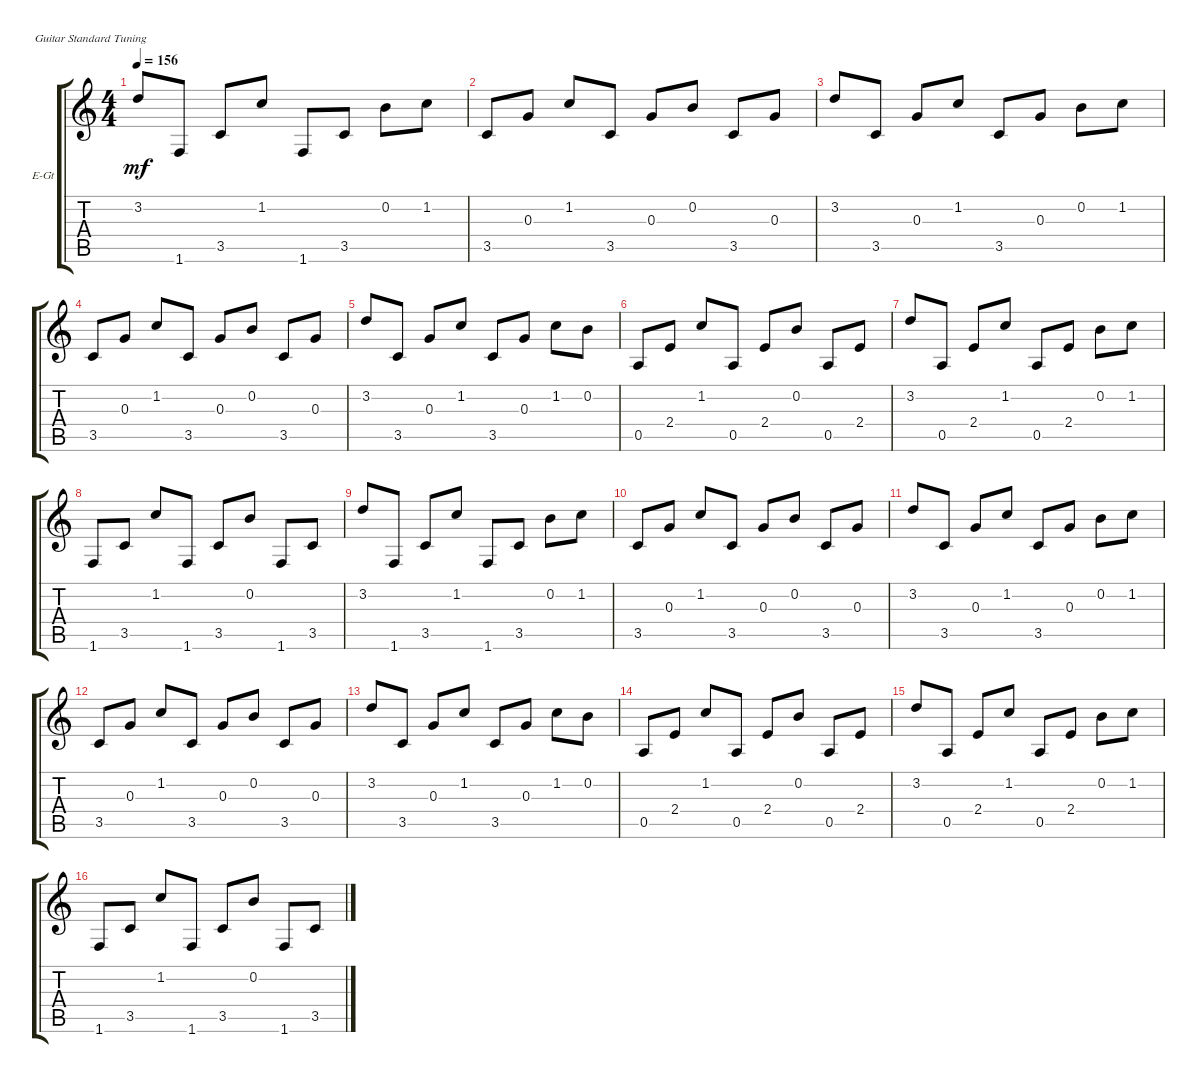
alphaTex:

\defaultSystemsLayout 4
\bracketExtendMode groupsimilarinstruments
\firstSystemTrackNameOrientation horizontal
\otherSystemsTrackNameOrientation horizontal
\track ("Electric Guitar" "E-Gt") {instrument overdrivenguitar}
\staff {score tabs}
\tuning (E4 B3 G3 D3 A2 E2)
\ts (4 4)
\tempo 156
\clef g2
\ks c
3.2.8{dy mf} 1.6.8 3.5.8 1.2.8 1.6.8 3.5.8 0.2.8 1.2.8 |
3.5.8 0.3.8 1.2.8 3.5.8 0.3.8 0.2.8 3.5.8 0.3.8 |
3.2.8 3.5.8 0.3.8 1.2.8 3.5.8 0.3.8 0.2.8 1.2.8 |
3.5.8 0.3.8 1.2.8 3.5.8 0.3.8 0.2.8 3.5.8 0.3.8 |
3.2.8 3.5.8 0.3.8 1.2.8 3.5.8 0.3.8 1.2.8 0.2.8 |
0.5.8 2.4.8 1.2.8 0.5.8 2.4.8 0.2.8 0.5.8 2.4.8 |
3.2.8 0.5.8 2.4.8 1.2.8 0.5.8 2.4.8 0.2.8 1.2.8 |
1.6.8 3.5.8 1.2.8 1.6.8 3.5.8 0.2.8 1.6.8 3.5.8 |
3.2.8 1.6.8 3.5.8 1.2.8 1.6.8 3.5.8 0.2.8 1.2.8 |
3.5.8 0.3.8 1.2.8 3.5.8 0.3.8 0.2.8 3.5.8 0.3.8 |
3.2.8 3.5.8 0.3.8 1.2.8 3.5.8 0.3.8 0.2.8 1.2.8 |
3.5.8 0.3.8 1.2.8 3.5.8 0.3.8 0.2.8 3.5.8 0.3.8 |
3.2.8 3.5.8 0.3.8 1.2.8 3.5.8 0.3.8 1.2.8 0.2.8 |
0.5.8 2.4.8 1.2.8 0.5.8 2.4.8 0.2.8 0.5.8 2.4.8 |
3.2.8 0.5.8 2.4.8 1.2.8 0.5.8 2.4.8 0.2.8 1.2.8 |
1.6.8 3.5.8 1.2.8 1.6.8 3.5.8 0.2.8 1.6.8 3.5.8
